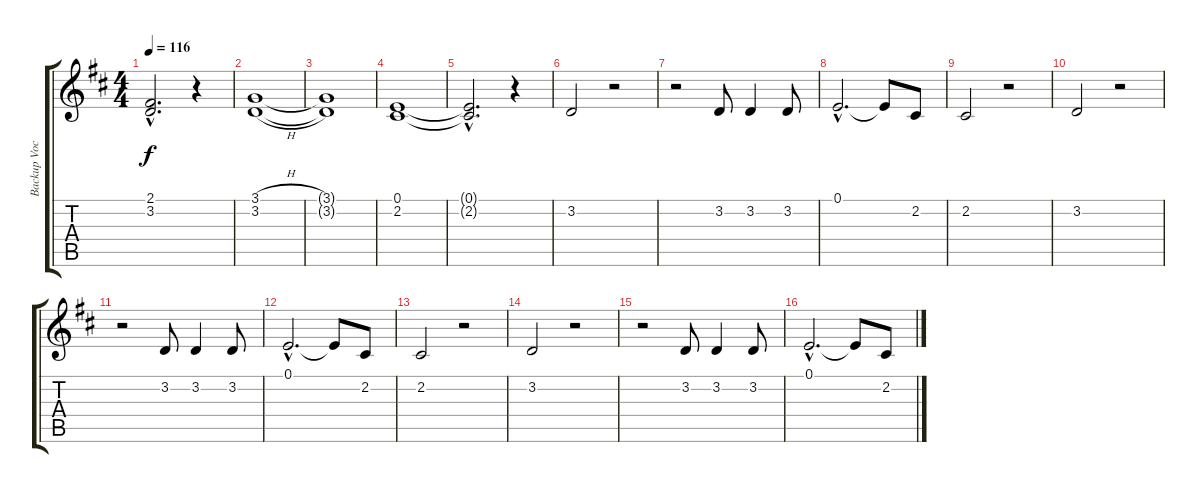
\track ("Backup Vocals" "Backup Voc") {instrument altosax}
\staff {score tabs}
\tuning (E4 B3 G3 D3 A2 E2) {hide}
\ts (4 4)
\tempo 116
\clef g2
\ks d
(2.1{hac t} 3.2{hac t}).2{d dy f} r.4 |
(3.1{h} 3.2{h}).1 |
(3.1{t} 3.2{t}).1 |
(0.1 2.2).1 |
(0.1{hac t} 2.2{hac t}).2{d} r.4 |
3.2.2 r.2 |
r.2 3.2.8 3.2.4 3.2.8 |
0.1{hac}.2{d} 0.1{t}.8 2.2.8 |
2.2.2 r.2 |
3.2.2 r.2 |
r.2 3.2.8 3.2.4 3.2.8 |
0.1{hac}.2{d} 0.1{t}.8 2.2.8 |
2.2.2 r.2 |
3.2.2 r.2 |
r.2 3.2.8 3.2.4 3.2.8 |
0.1{hac}.2{d} 0.1{t}.8 2.2.8
